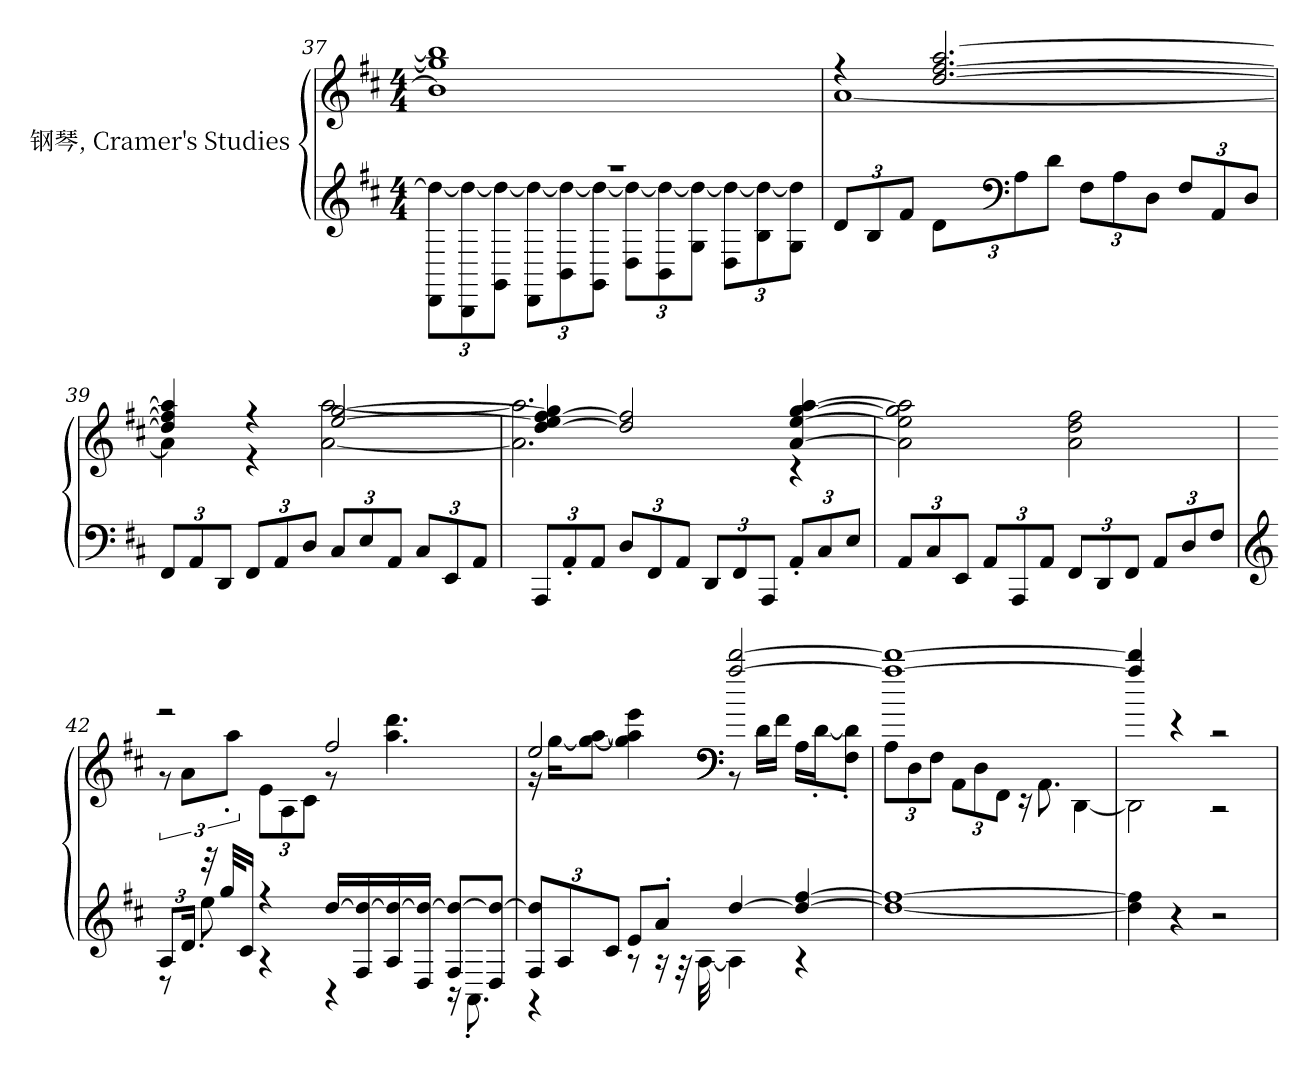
**kern	**kern
*part1	*part1
*staff2	*staff1
*I"钢琴, Cramer's Studies	*
*clefG2	*clefG2
*k[f#c#]	*k[f#c#]
*M4/4	*M4/4
=37	=37
*^	*
*	*Xbrackettup	*
*	*	*^
1r	12DD\ 12dd\_L	1gg] 1bb]	1b]
.	12BBB\ 12dd\_	.	.
.	12GG\ 12dd\_J	.	.
.	12DD\ 12dd\_L	.	.
.	12BB\ 12dd\_	.	.
.	12GG\ 12dd\_J	.	.
.	12D\ 12dd\_L	.	.
.	12BB\ 12dd\_	.	.
.	12G\ 12dd\_J	.	.
.	12D\ 12dd\_L	.	.
.	12B\ 12dd\_	.	.
.	12G\ 12dd\]J	.	.
*v	*v	*	*
!!LO:LB:g=z	!!
=38	=38	=38
12d/L	4r	[1a
12B/	.	.
12f#/J	.	.
12d\L	[2.dd/ [2.ff#/ [2.aa/	.
*clefF4	*	*
12A\	.	.
12d\J	.	.
12F#\L	.	.
12A\	.	.
12D\J	.	.
12F#/L	.	.
12AA/	.	.
12D/J	.	.
=39	=39	=39
12FF#/L	4dd/] 4ff#/] 4aa/]	4a\]
12AA/	.	.
12DD/J	.	.
12FF#/L	4r	4r
12AA/	.	.
12D/J	.	.
12C#/L	[2ee/ [2gg/	[2a\ [2aa\
12E/	.	.
12AA/J	.	.
12C#/L	.	.
12EE/	.	.
12AA/J	.	.
=40	=40	=40
12AAA/L	[4dd/ 4ee/] [4ff#/ 4gg/]	2.a\] 2.aa\]
12AA'/	.	.
12AA/J	.	.
12D/L	2dd/] 2ff#/]	.
12FF#/	.	.
12AA/J	.	.
12DD/L	.	.
12FF#/	.	.
12AAA/J	.	.
12AA'/L	[4a/ [4ee/ [4gg/ [4aa/	4r
12C#/	.	.
12E/J	.	.
*	*v	*v
!!LO:LB:g=z
=41	=41
12AA/L	2a\] 2ee\] 2gg\] 2aa\]
12C#/	.
12EE/J	.
12AA/L	.
12AAA/	.
12AA/J	.
12FF#/L	2a\ 2dd\ 2ff#\
12DD/	.
12FF#/J	.
12AA/L	.
12D/	.
12F#/J	.
=42	=42
*clefG2	*
*^	*^
12A/L	8r	2r	12r
24d/Jk	.	.	12a\L
32r	8ee'\	.	.
32gg/KLL	.	.	.
.	.	.	12aa'\J
16c#/JJ	.	.	.
*	*	*	*Xbrackettup
4r	4r	.	12e\L
.	.	.	12A\
.	.	.	12c#\J
[16dd/LL	4r	2ff#/	8r
16F#/ 16dd/_	.	.	.
16A/ 16dd/_	.	.	4.aa\ 4.ddd\
16D/ 16dd/_JJ	.	.	.
8F#/ 8dd/_L	16r	.	.
.	8.AA'\	.	.
8D/ 8dd/_J	.	.	.
!!LO:LB:g=z	!!
=43	=43	=43	=43
12F#/ 12dd/]L	4r	2ee/	16r
.	.	.	[16gg\KL
12A/	.	.	.
.	.	.	8gg\_ [8aa\J
12c#/J	.	.	.
8e/L	8r	.	4gg\] 4aa\] 4eee\
8a'/J	16r	.	.
.	32r	.	.
.	[32A\	.	.
*	*	*clefF4	*
[4dd/	4A\]	[2aa/ [2ddd/	8r
.	.	.	16d\LL
.	.	.	16f#\JJ
4dd/_ [4ff#/	4r	.	16A\LL
.	.	.	[16d'\J
.	.	.	8F#\' 8d\]'J
*v	*v	*	*
=44	=44	=44
1dd_ 1ff#_	1aa_ 1ddd_	12A\L
.	.	12D\
.	.	12F#\J
.	.	12AA\L
.	.	12D\
.	.	12FF#\J
.	.	16r
.	.	8.AA\
.	.	[4DD\
=45	=45	=45
4dd\] 4ff#\]	4aa/] 4ddd/]	2DD\]
4r	4r	.
2r	2r	2r
*	*v	*v
=	=
*-	*-
